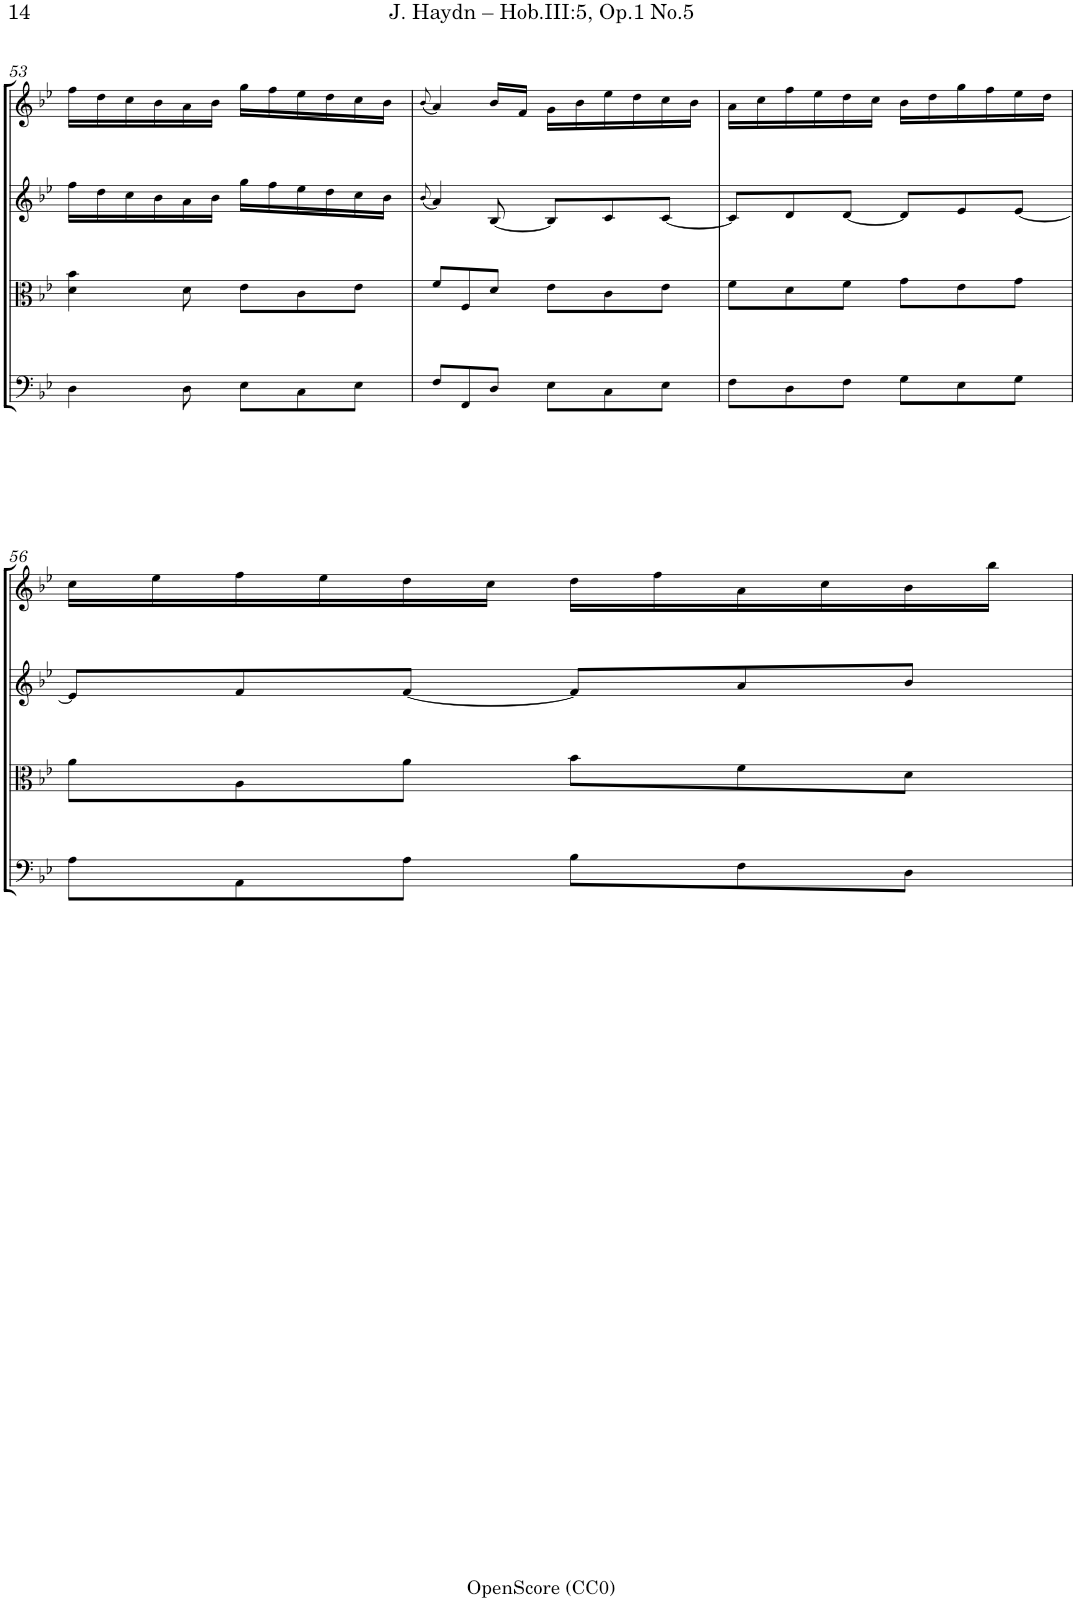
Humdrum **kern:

**kern	**kern	**kern	**kern
*part4	*part3	*part2	*part1
*staff4	*staff3	*staff2	*staff1
*I"Violoncello	*I"Viola	*I"Violin 2	*I"Violin 1
*I'Vc	*I'Vla	*I'Vln	*I'Vln
!!LO:PB:g=z
*clefF4	*clefC3	*clefG2	*clefG2
*k[b-e-]	*k[b-e-]	*k[b-e-]	*k[b-e-]
*M6/8	*M6/8	*M6/8	*M6/8
=53	=53	=53	=53
4D\	4d\ 4b-\	16ff\LL	16ff\LL
.	.	16dd\	16dd\
.	.	16cc\	16cc\
.	.	16b-\	16b-\
8D\	8d\	16a\	16a\
.	.	16b-\JJ	16b-\JJ
8E-\L	8e-\L	16gg\LL	16gg\LL
.	.	16ff\	16ff\
8C\	8c\	16ee-\	16ee-\
.	.	16dd\	16dd\
8E-\J	8e-\J	16cc\	16cc\
.	.	16b-\JJ	16b-\JJ
=54	=54	=54	=54
.	.	(8qb-/	(8qb-/
8F/L	8f/L	4a/)	4a/)
8FF/	8F/	.	.
8D/J	8d/J	[8B-/	16b-/LL
.	.	.	16f/JJ
8E-\L	8e-\L	8B-/L]	16g\LL
.	.	.	16b-\
8C\	8c\	8c/	16ee-\
.	.	.	16dd\
8E-\J	8e-\J	[8c/J	16cc\
.	.	.	16b-\JJ
=55	=55	=55	=55
8F\L	8f\L	8c/L]	16a\LL
.	.	.	16cc\
8D\	8d\	8d/	16ff\
.	.	.	16ee-\
8F\J	8f\J	[8d/J	16dd\
.	.	.	16cc\JJ
8G\L	8g\L	8d/L]	16b-\LL
.	.	.	16dd\
8E-\	8e-\	8e-/	16gg\
.	.	.	16ff\
8G\J	8g\J	[8e-/J	16ee-\
.	.	.	16dd\JJ
!!LO:LB:g=z
=56	=56	=56	=56
8A\L	8a\L	8e-/L]	16cc\LL
.	.	.	16ee-\
8AA\	8A\	8f/	16ff\
.	.	.	16ee-\
8A\J	8a\J	[8f/J	16dd\
.	.	.	16cc\JJ
8B-\L	8b-\L	8f/L]	16dd\LL
.	.	.	16ff\
8F\	8f\	8a/	16a\
.	.	.	16cc\
8D\J	8d\J	8b-/J	16b-\
.	.	.	16bb-\JJ
=	=	=	=
*-	*-	*-	*-
